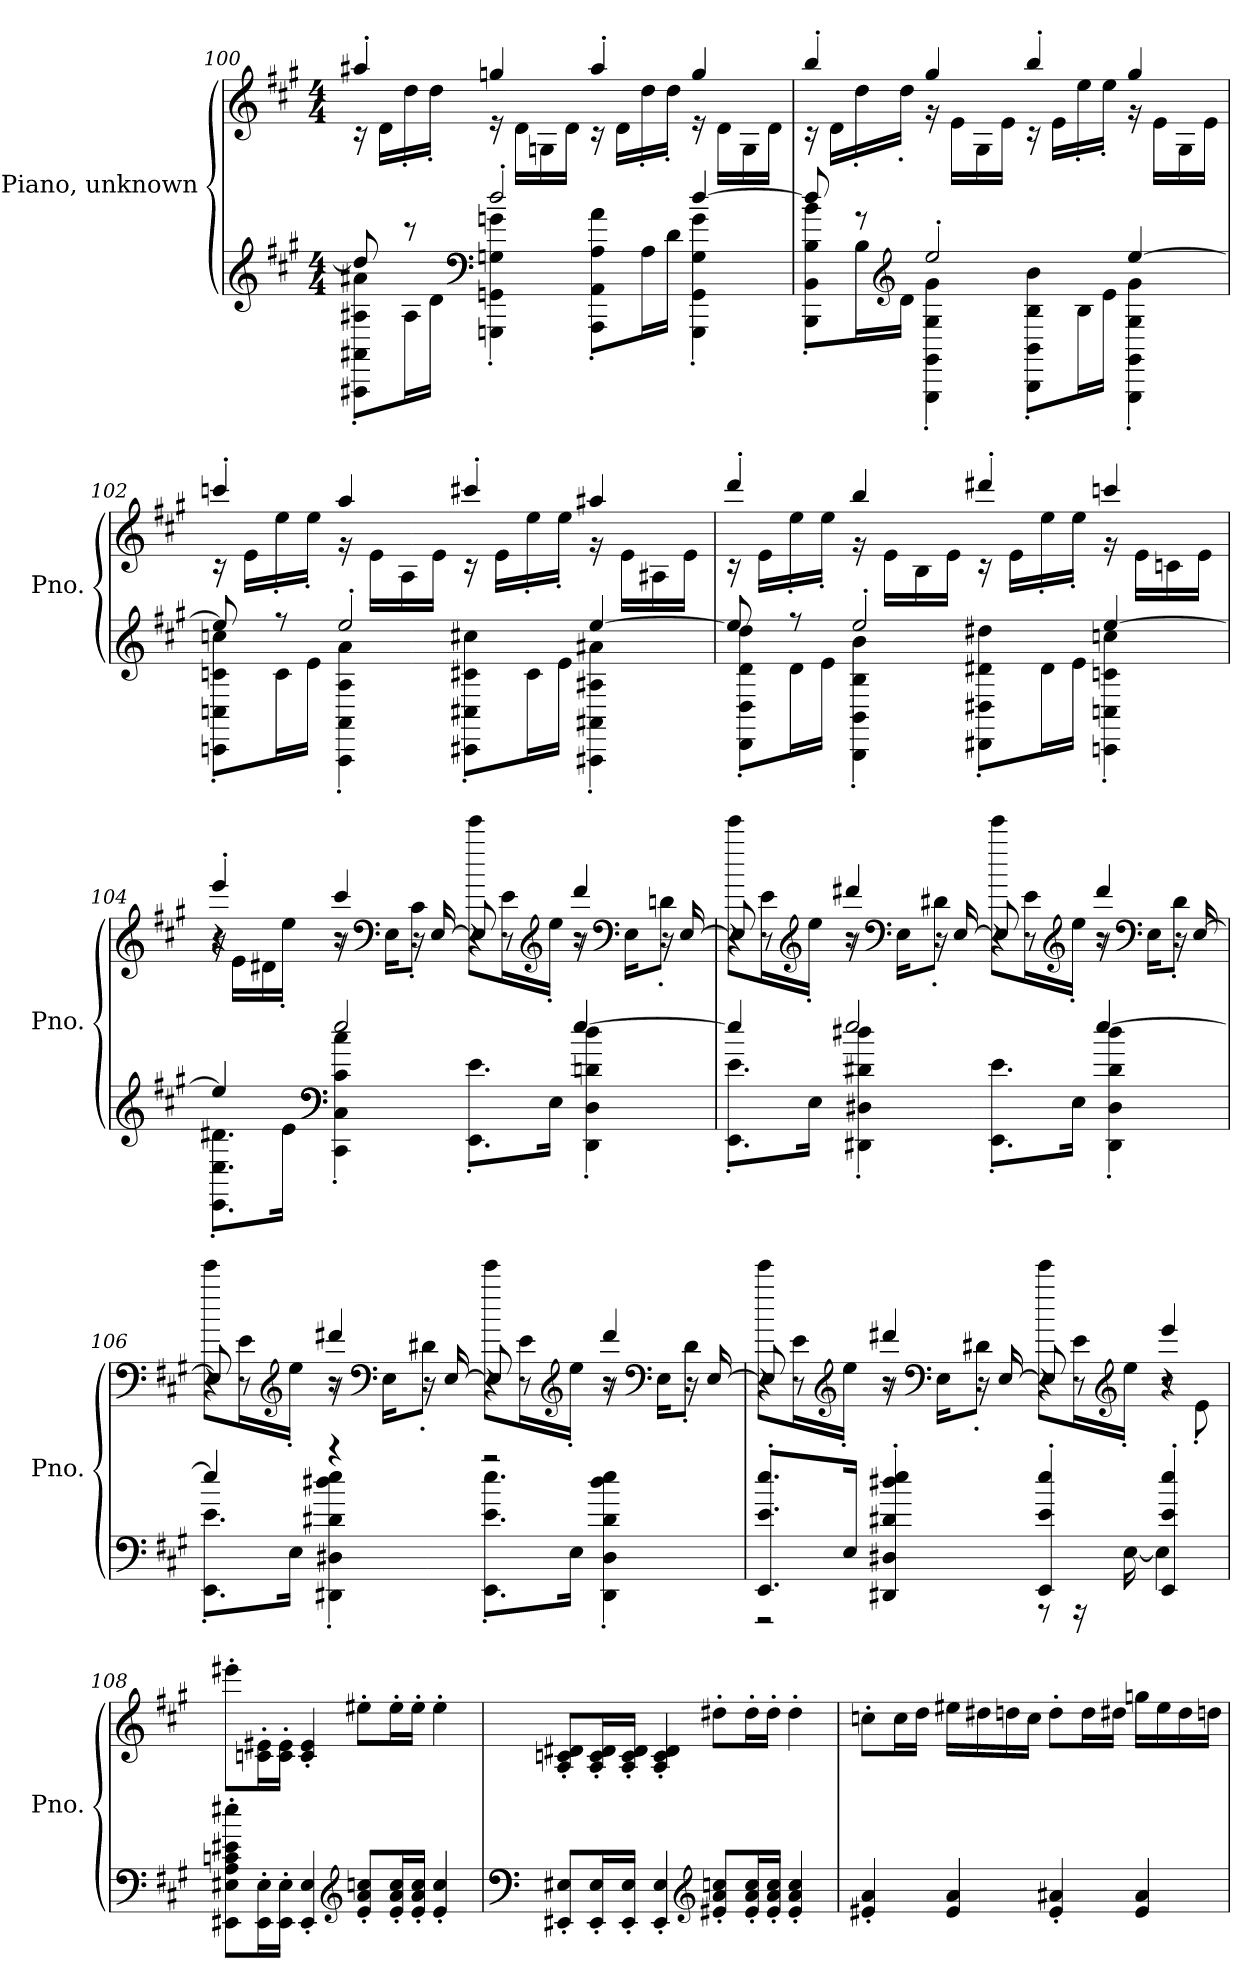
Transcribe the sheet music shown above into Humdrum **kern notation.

**kern	**kern
*part1	*part1
*staff2	*staff1
*I"Piano, unknown	*
*I'Pno.	*
*clefG2	*clefG2
*k[f#c#g#]	*k[f#c#g#]
*M4/4	*M4/4
=100	=100
*^	*^
8dd/]	8AAA#X\' 8AA#X\' 8A#X\' 8a#X\'L	4aa#X'/	16r
.	.	.	16d\LL
8r	16A#\L	.	16dd'\
.	16d\JJ	.	16dd'\JJ
*clefF4	*	*	*
2dd'/	4GGGn\' 4GGn\' 4Gn\' 4gn\'	4ggn/	16r
.	.	.	16d\LL
.	.	.	16Gn\
.	.	.	16d\JJ
.	8AAA#\' 8AA#\' 8A#\' 8a#\'L	4aa#'/	16r
.	.	.	16d\LL
.	16A#\L	.	16dd'\
.	16d\JJ	.	16dd'\JJ
[4dd/	4GGG\' 4GG\' 4G\' 4g\'	4gg/	16r
.	.	.	16d\LL
.	.	.	16G\
.	.	.	16d\JJ
!!LO:PB:g=z	!!
=101	=101	=101	=101
8dd/]	8BBB\' 8BB\' 8B\' 8b\'L	4bb'/	16r
.	.	.	16d\LL
8r	16B\L	.	16dd'\
*clefG2	*	*	*
.	16d\JJ	.	16dd'\JJ
2ee'/	4GGG#\' 4GG#\' 4G#\' 4g#\'	4gg#/	16r
.	.	.	16e\LL
.	.	.	16G#\
.	.	.	16e\JJ
.	8BBB\' 8BB\' 8B\' 8b\'L	4bb'/	16r
.	.	.	16e\LL
.	16B\L	.	16ee'\
.	16e\JJ	.	16ee'\JJ
[4ee/	4GGG#\' 4GG#\' 4G#\' 4g#\'	4gg#/	16r
.	.	.	16e\LL
.	.	.	16G#\
.	.	.	16e\JJ
=102	=102	=102	=102
8ee/]	8CCn\' 8Cn\' 8cn\' 8ccn\'L	4cccn'/	16r
.	.	.	16e\LL
8r	16c\L	.	16ee'\
.	16e\JJ	.	16ee'\JJ
2ee'/	4AAA\' 4AA\' 4A\' 4a\'	4aa/	16r
.	.	.	16e\LL
.	.	.	16A\
.	.	.	16e\JJ
.	8CC#X\' 8C#X\' 8c#X\' 8cc#X\'L	4ccc#X'/	16r
.	.	.	16e\LL
.	16c#\L	.	16ee'\
.	16e\JJ	.	16ee'\JJ
[4ee/	4AAA#X\' 4AA#X\' 4A#X\' 4a#X\'	4aa#X/	16r
.	.	.	16e\LL
.	.	.	16A#X\
.	.	.	16e\JJ
!!LO:LB:g=z	!!
=103	=103	=103	=103
8ee/]	8DD\' 8D\' 8d\' 8dd\'L	4ddd'/	16r
.	.	.	16e\LL
8r	16d\L	.	16ee'\
.	16e\JJ	.	16ee'\JJ
2ee'/	4BBB\' 4BB\' 4B\' 4b\'	4bb/	16r
.	.	.	16e\LL
.	.	.	16B\
.	.	.	16e\JJ
.	8DD#X\' 8D#X\' 8d#X\' 8dd#X\'L	4ddd#X'/	16r
.	.	.	16e\LL
.	16d#\L	.	16ee'\
.	16e\JJ	.	16ee'\JJ
[4ee/	4CCn\' 4Cn\' 4cn\' 4ccn\'	4cccn/	16r
.	.	.	16e\LL
.	.	.	16cn\
.	.	.	16e\JJ
!!LO:LB:g=z
=104	=104	=104	=104
*	*	*	*^
4ee/]	8.EE\' 8.E\' 8.d#X\'L	4eee'/	16r	4r
.	.	.	16e\LL	.
.	.	.	16d#X\	.
.	16e\Jk	.	16ee'\JJ	.
*clefF4	*	*	*	*
2ee/	4CC#\' 4C#\' 4c#\' 4cc#\'	4ccc#/	16r	8r
*	*	*clefF4	*	*
.	.	.	16E\KL	.
.	.	.	8c#'\J	16r
.	.	.	.	[16E/
.	8.EE\' 8.e\'L	4r	8eee\L	8E/]
.	.	.	16e\L	8r
*	*	*clefG2	*	*
.	16E\Jk	.	16ee'\JJ	.
[4ee/	4DD\' 4D\' 4dn\' 4dd\'	4ddd/	16r	8r
*	*	*clefF4	*	*
.	.	.	16E\KL	.
.	.	.	8dn'\J	16r
.	.	.	.	[16E/
!!LO:LB:g=z	!!	!!
=105	=105	=105	=105	=105
4ee/]	8.EE\' 8.e\'L	4r	8eee\L	8E/]
.	.	.	16e\L	8r
*	*	*clefG2	*	*
.	16E\Jk	.	16ee'\JJ	.
2ee/	4DD#X\' 4D#X\' 4d#X\' 4dd#X\'	4ddd#X/	16r	8r
*	*	*clefF4	*	*
.	.	.	16E\KL	.
.	.	.	8d#X'\J	16r
.	.	.	.	[16E/
.	8.EE\' 8.e\'L	4r	8eee\L	8E/]
.	.	.	16e\L	8r
*	*	*clefG2	*	*
.	16E\Jk	.	16ee'\JJ	.
[4ee/	4DD#\' 4D#\' 4d#\' 4dd#\'	4ddd#/	16r	8r
*	*	*clefF4	*	*
.	.	.	16E\KL	.
.	.	.	8d#'\J	16r
.	.	.	.	[16E/
!!LO:LB:g=z	!!	!!
=106	=106	=106	=106	=106
4ee/]	8.EE\' 8.e\'L	4r	8eee\L	8E/]
.	.	.	16e\L	8r
*	*	*clefG2	*	*
.	16E\Jk	.	16ee'\JJ	.
4r	4DD#X\' 4D#X\' 4d#X\' 4dd#X\' 4ee\'	4ddd#X/	16r	8r
*	*	*clefF4	*	*
.	.	.	16E\KL	.
.	.	.	8d#X'\J	16r
.	.	.	.	[16E/
2r	8.EE\' 8.e\' 8.ee\'L	4r	8eee\L	8E/]
.	.	.	16e\L	8r
*	*	*clefG2	*	*
.	16E\Jk	.	16ee'\JJ	.
.	4DD#\' 4D#\' 4d#\' 4dd#\' 4ee\'	4ddd#/	16r	8r
*	*	*clefF4	*	*
.	.	.	16E\KL	.
.	.	.	8d#'\J	16r
.	.	.	.	[16E/
!!LO:LB:g=z	!!	!!
=107	=107	=107	=107	=107
8.EE/' 8.e/' 8.ee/'L	2r	4r	8eee\L	8E/]
.	.	.	16e\L	8r
*	*	*clefG2	*	*
16E/Jk	.	.	16ee'\JJ	.
4DD#X/' 4D#X/' 4d#X/' 4dd#X/' 4ee/'	.	4ddd#X/	16r	8r
*	*	*clefF4	*	*
.	.	.	16E\KL	.
.	.	.	8d#X'\J	16r
.	.	.	.	[16E/
4EE/' 4e/' 4ee/'	8r	4r	8eee\L	8E/]
.	16r	.	16e\L	8r
*	*	*clefG2	*	*
.	[16E\	.	16ee'\JJ	.
4EE/' 4e/' 4ee/'	4E\]	4eee/	8r	4r
.	.	.	8e'\	.
*v	*v	*	*	*
*	*v	*v	*v
=108	=108
8EE#X\' 8E#X\' 8A\' 8cn\' 8e#X\' 8ee#X\'L	8eee#X'\L
16EE#\' 16E#\'L	16cn\' 16e#X\'L
16EE#\' 16E#\'JJ	16c\' 16e#\'JJ
4EE#/' 4E#/'	4c/' 4e#/'
*clefG2	*
8e#/' 8a/' 8ccn/'L	8ee#X'\L
16e#/' 16a/' 16cc/'L	16ee#'\L
16e#/' 16a/' 16cc/'JJ	16ee#'\JJ
4e#/' 4cc/'	4ee#'\
!!LO:PB:g=z
=109	=109
*clefF4	*
8EE#X/' 8E#X/'L	8A/' 8cn/' 8d#X/'L
16EE#/' 16E#/'L	16A/' 16c/' 16d#/'L
16EE#/' 16E#/'JJ	16A/' 16c/' 16d#/'JJ
4EE#/' 4E#/'	4A/' 4c/' 4d#/'
*clefG2	*
8e#X/' 8a/' 8ccn/'L	8dd#X'\L
16e#/' 16a/' 16cc/'L	16dd#'\L
16e#/' 16a/' 16cc/'JJ	16dd#'\JJ
4e#/' 4a/' 4cc/'	4dd#'\
=110	=110
4e#X/' 4a/'	8ccn'\L
.	16cc\L
.	16dd\JJ
4e#/ 4a/	16ee#X\LL
.	16dd#X\
.	16ddn\
.	16cc\JJ
4e#/' 4a#X/'	8dd'\L
.	16dd\L
.	16dd#X\JJ
4e#/ 4a#/	16ggn\LL
.	16ee#\
.	16dd#\
.	16ddn\JJ
=	=
*-	*-
